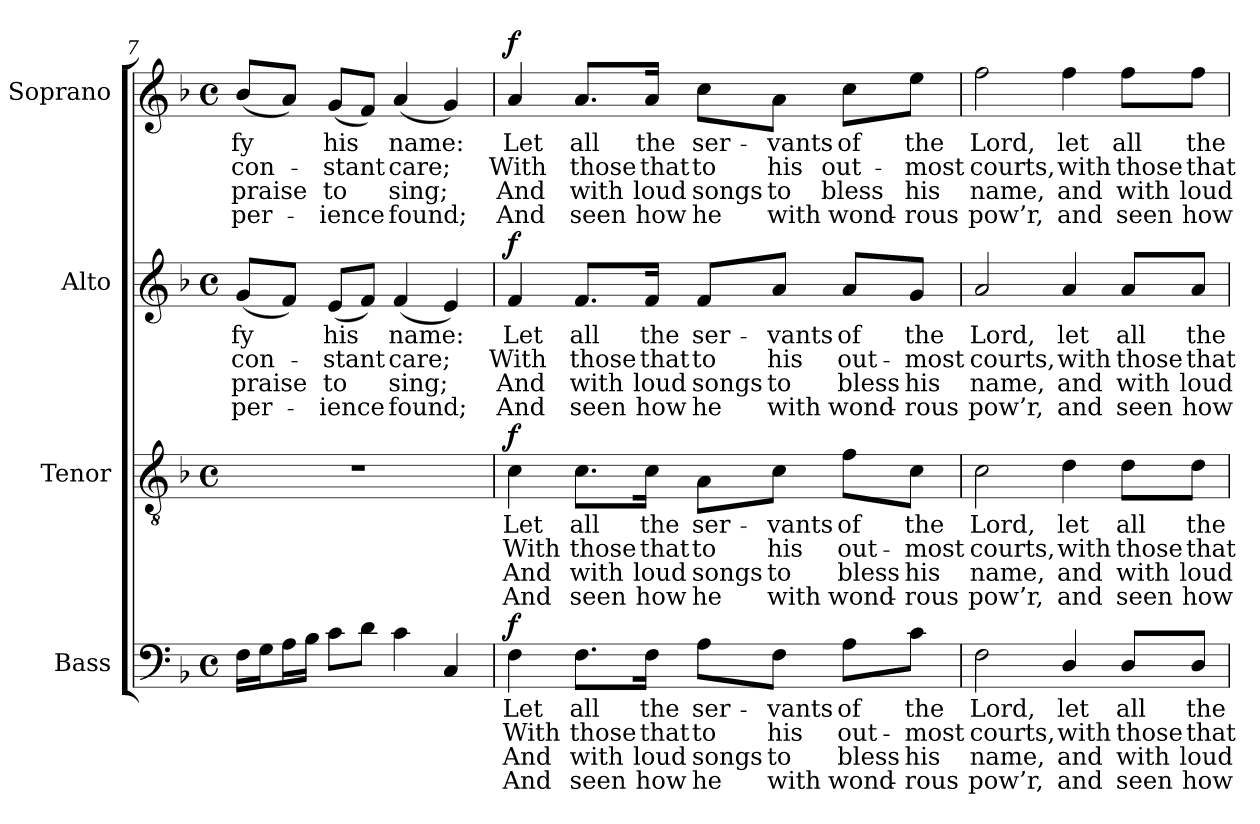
**kern	**text	**text	**text	**text	**dynam	**kern	**text	**text	**text	**text	**dynam	**kern	**text	**text	**text	**text	**dynam	**kern	**text	**text	**text	**text	**dynam
*part4	*part4	*part4	*part4	*part4	*part4	*part3	*part3	*part3	*part3	*part3	*part3	*part2	*part2	*part2	*part2	*part2	*part2	*part1	*part1	*part1	*part1	*part1	*part1
*staff4	*staff4	*staff4	*staff4	*staff4	*staff4	*staff3	*staff3	*staff3	*staff3	*staff3	*staff3	*staff2	*staff2	*staff2	*staff2	*staff2	*staff2	*staff1	*staff1	*staff1	*staff1	*staff1	*staff1
*I"Bass	*	*	*	*	*	*I"Tenor	*	*	*	*	*	*I"Alto	*	*	*	*	*	*I"Soprano	*	*	*	*	*
*I'B.	*	*	*	*	*	*I'T.	*	*	*	*	*	*I'A.	*	*	*	*	*	*I'S.	*	*	*	*	*
*clefF4	*	*	*	*	*	*clefGv2	*	*	*	*	*	*clefG2	*	*	*	*	*	*clefG2	*	*	*	*	*
*	*	*	*	*	*	*ITrd7c12	*	*	*	*	*	*	*	*	*	*	*	*	*	*	*	*	*
*k[b-]	*	*	*	*	*	*k[b-]	*	*	*	*	*	*k[b-]	*	*	*	*	*	*k[b-]	*	*	*	*	*
*F:	*	*	*	*	*	*F:	*	*	*	*	*	*F:	*	*	*	*	*	*F:	*	*	*	*	*
*M4/4	*	*	*	*	*	*M4/4	*	*	*	*	*	*M4/4	*	*	*	*	*	*M4/4	*	*	*	*	*
*met(c)	*	*	*	*	*	*met(c)	*	*	*	*	*	*met(c)	*	*	*	*	*	*met(c)	*	*	*	*	*
=7	=7	=7	=7	=7	=7	=7	=7	=7	=7	=7	=7	=7	=7	=7	=7	=7	=7	=7	=7	=7	=7	=7	=7
!	!	!	!	!	!	!	!	!	!	!	!	!	!LO:LY:b:color=#000000	!LO:LY:b:color=#000000	!LO:LY:b:color=#000000	!LO:LY:b:color=#000000	!	!	!	!	!	!	!
!	!	!	!	!	!	!	!	!	!	!	!	!	!	!	!	!	!	!	!LO:LY:b:color=#000000	!LO:LY:b:color=#000000	!LO:LY:b:color=#000000	!LO:LY:b:color=#000000	!
16Fi\LL	.	.	.	.	.	1r	.	.	.	.	.	(8gi/L	-fy	con-	-praise	per-	.	(8b-i/L	-fy	con-	-praise	per-	.
16Gi\J	.	.	.	.	.	.	.	.	.	.	.	.	.	.	.	.	.	.	.	.	.	.	.
16Ai\L	.	.	.	.	.	.	.	.	.	.	.	8fi/J)	.	.	.	.	.	8ai/J)	.	.	.	.	.
16B-i\JJ	.	.	.	.	.	.	.	.	.	.	.	.	.	.	.	.	.	.	.	.	.	.	.
!	!	!	!	!	!	!	!	!	!	!	!	!	!LO:LY:b:color=#000000	!LO:LY:b:color=#000000	!LO:LY:b:color=#000000	!LO:LY:b:color=#000000	!	!	!	!	!	!	!
!	!	!	!	!	!	!	!	!	!	!	!	!	!	!	!	!	!	!	!LO:LY:b:color=#000000	!LO:LY:b:color=#000000	!LO:LY:b:color=#000000	!LO:LY:b:color=#000000	!
8ci\L	.	.	.	.	.	.	.	.	.	.	.	(8ei/L	his	-stant	-to	ience	.	(8gi/L	his	-stant	-to	ience	.
8di\J	.	.	.	.	.	.	.	.	.	.	.	8fi/J)	.	.	.	.	.	8fi/J)	.	.	.	.	.
!	!	!	!	!	!	!	!	!	!	!	!	!	!LO:LY:b:color=#000000	!LO:LY:b:color=#000000	!LO:LY:b:color=#000000	!LO:LY:b:color=#000000	!	!	!	!	!	!	!
!	!	!	!	!	!	!	!	!	!	!	!	!	!	!	!	!	!	!	!LO:LY:b:color=#000000	!LO:LY:b:color=#000000	!LO:LY:b:color=#000000	!LO:LY:b:color=#000000	!
4ci\	.	.	.	.	.	.	.	.	.	.	.	(4fi/	name:	care;	sing;	found;	.	(4ai/	name:	care;	sing;	found;	.
4Ci/	.	.	.	.	.	.	.	.	.	.	.	4ei/)	.	.	.	.	.	4gi/)	.	.	.	.	.
=8	=8	=8	=8	=8	=8	=8	=8	=8	=8	=8	=8	=8	=8	=8	=8	=8	=8	=8	=8	=8	=8	=8	=8
!	!LO:LY:b:color=#000000	!LO:LY:b:color=#000000	!LO:LY:b:color=#000000	!LO:LY:b:color=#000000	!	!	!	!	!	!	!	!	!	!	!	!	!	!	!	!	!	!	!
!	!	!	!	!	!	!	!LO:LY:b:color=#000000	!LO:LY:b:color=#000000	!LO:LY:b:color=#000000	!LO:LY:b:color=#000000	!	!	!	!	!	!	!	!	!	!	!	!	!
!	!	!	!	!	!	!	!	!	!	!	!	!	!LO:LY:b:color=#000000	!LO:LY:b:color=#000000	!LO:LY:b:color=#000000	!LO:LY:b:color=#000000	!	!	!	!	!	!	!
!	!	!	!	!	!	!	!	!	!	!	!	!	!	!	!	!	!	!	!LO:LY:b:color=#000000	!LO:LY:b:color=#000000	!LO:LY:b:color=#000000	!LO:LY:b:color=#000000	!
4Fi\	Let	With	And	And	f	4Ci\	Let	With	And	And	f	4fi/	Let	With	And	And	f	4ai/	Let	With	And	And	f
!	!LO:LY:b:color=#000000	!LO:LY:b:color=#000000	!LO:LY:b:color=#000000	!LO:LY:b:color=#000000	!	!	!	!	!	!	!	!	!	!	!	!	!	!	!	!	!	!	!
!	!	!	!	!	!	!	!LO:LY:b:color=#000000	!LO:LY:b:color=#000000	!LO:LY:b:color=#000000	!LO:LY:b:color=#000000	!	!	!	!	!	!	!	!	!	!	!	!	!
!	!	!	!	!	!	!	!	!	!	!	!	!	!LO:LY:b:color=#000000	!LO:LY:b:color=#000000	!LO:LY:b:color=#000000	!LO:LY:b:color=#000000	!	!	!	!	!	!	!
!	!	!	!	!	!	!	!	!	!	!	!	!	!	!	!	!	!	!	!LO:LY:b:color=#000000	!LO:LY:b:color=#000000	!LO:LY:b:color=#000000	!LO:LY:b:color=#000000	!
8.Fi\L	all	those	with	seen	.	8.Ci\L	all	those	with	seen	.	8.fi/L	all	those	with	seen	.	8.ai/L	all	those	with	seen	.
!	!LO:LY:b:color=#000000	!LO:LY:b:color=#000000	!LO:LY:b:color=#000000	!LO:LY:b:color=#000000	!	!	!	!	!	!	!	!	!	!	!	!	!	!	!	!	!	!	!
!	!	!	!	!	!	!	!LO:LY:b:color=#000000	!LO:LY:b:color=#000000	!LO:LY:b:color=#000000	!LO:LY:b:color=#000000	!	!	!	!	!	!	!	!	!	!	!	!	!
!	!	!	!	!	!	!	!	!	!	!	!	!	!LO:LY:b:color=#000000	!LO:LY:b:color=#000000	!LO:LY:b:color=#000000	!LO:LY:b:color=#000000	!	!	!	!	!	!	!
!	!	!	!	!	!	!	!	!	!	!	!	!	!	!	!	!	!	!	!LO:LY:b:color=#000000	!LO:LY:b:color=#000000	!LO:LY:b:color=#000000	!LO:LY:b:color=#000000	!
16Fi\Jk	the	that	loud	how	.	16Ci\Jk	the	that	loud	how	.	16fi/Jk	the	that	loud	how	.	16ai/Jk	the	that	loud	how	.
!	!LO:LY:b:color=#000000	!LO:LY:b:color=#000000	!LO:LY:b:color=#000000	!LO:LY:b:color=#000000	!	!	!	!	!	!	!	!	!	!	!	!	!	!	!	!	!	!	!
!	!	!	!	!	!	!	!LO:LY:b:color=#000000	!LO:LY:b:color=#000000	!LO:LY:b:color=#000000	!LO:LY:b:color=#000000	!	!	!	!	!	!	!	!	!	!	!	!	!
!	!	!	!	!	!	!	!	!	!	!	!	!	!LO:LY:b:color=#000000	!LO:LY:b:color=#000000	!LO:LY:b:color=#000000	!LO:LY:b:color=#000000	!	!	!	!	!	!	!
!	!	!	!	!	!	!	!	!	!	!	!	!	!	!	!	!	!	!	!LO:LY:b:color=#000000	!LO:LY:b:color=#000000	!LO:LY:b:color=#000000	!LO:LY:b:color=#000000	!
8Ai\L	ser-	to	songs	he	.	8AAi\L	ser-	to	songs	he	.	8fi/L	ser-	to	songs	he	.	8cci\L	ser-	to	songs	he	.
!	!LO:LY:b:color=#000000	!LO:LY:b:color=#000000	!LO:LY:b:color=#000000	!LO:LY:b:color=#000000	!	!	!	!	!	!	!	!	!	!	!	!	!	!	!	!	!	!	!
!	!	!	!	!	!	!	!LO:LY:b:color=#000000	!LO:LY:b:color=#000000	!LO:LY:b:color=#000000	!LO:LY:b:color=#000000	!	!	!	!	!	!	!	!	!	!	!	!	!
!	!	!	!	!	!	!	!	!	!	!	!	!	!LO:LY:b:color=#000000	!LO:LY:b:color=#000000	!LO:LY:b:color=#000000	!LO:LY:b:color=#000000	!	!	!	!	!	!	!
!	!	!	!	!	!	!	!	!	!	!	!	!	!	!	!	!	!	!	!LO:LY:b:color=#000000	!LO:LY:b:color=#000000	!LO:LY:b:color=#000000	!LO:LY:b:color=#000000	!
8Fi\J	-vants	his	to	with	.	8Ci\J	-vants	his	to	with	.	8ai/J	-vants	his	to	with	.	8ai\J	-vants	his	to	with	.
!	!LO:LY:b:color=#000000	!LO:LY:b:color=#000000	!LO:LY:b:color=#000000	!LO:LY:b:color=#000000	!	!	!	!	!	!	!	!	!	!	!	!	!	!	!	!	!	!	!
!	!	!	!	!	!	!	!LO:LY:b:color=#000000	!LO:LY:b:color=#000000	!LO:LY:b:color=#000000	!LO:LY:b:color=#000000	!	!	!	!	!	!	!	!	!	!	!	!	!
!	!	!	!	!	!	!	!	!	!	!	!	!	!LO:LY:b:color=#000000	!LO:LY:b:color=#000000	!LO:LY:b:color=#000000	!LO:LY:b:color=#000000	!	!	!	!	!	!	!
!	!	!	!	!	!	!	!	!	!	!	!	!	!	!	!	!	!	!	!LO:LY:b:color=#000000	!LO:LY:b:color=#000000	!LO:LY:b:color=#000000	!LO:LY:b:color=#000000	!
8Ai\L	of	out-	bless	wond-	.	8Fi\L	of	out-	bless	wond-	.	8ai/L	of	out-	bless	wond-	.	8cci\L	of	out-	bless	wond-	.
!	!LO:LY:b:color=#000000	!LO:LY:b:color=#000000	!LO:LY:b:color=#000000	!LO:LY:b:color=#000000	!	!	!	!	!	!	!	!	!	!	!	!	!	!	!	!	!	!	!
!	!	!	!	!	!	!	!LO:LY:b:color=#000000	!LO:LY:b:color=#000000	!LO:LY:b:color=#000000	!LO:LY:b:color=#000000	!	!	!	!	!	!	!	!	!	!	!	!	!
!	!	!	!	!	!	!	!	!	!	!	!	!	!LO:LY:b:color=#000000	!LO:LY:b:color=#000000	!LO:LY:b:color=#000000	!LO:LY:b:color=#000000	!	!	!	!	!	!	!
!	!	!	!	!	!	!	!	!	!	!	!	!	!	!	!	!	!	!	!LO:LY:b:color=#000000	!LO:LY:b:color=#000000	!LO:LY:b:color=#000000	!LO:LY:b:color=#000000	!
8ci\J	the	-most	-his	rous	.	8Ci\J	the	-most	-his	rous	.	8gi/J	the	-most	-his	rous	.	8eei\J	the	-most	-his	rous	.
!!LO:PB:g=z
=9	=9	=9	=9	=9	=9	=9	=9	=9	=9	=9	=9	=9	=9	=9	=9	=9	=9	=9	=9	=9	=9	=9	=9
!	!LO:LY:b:color=#000000	!LO:LY:b:color=#000000	!LO:LY:b:color=#000000	!LO:LY:b:color=#000000	!	!	!	!	!	!	!	!	!	!	!	!	!	!	!	!	!	!	!
!	!	!	!	!	!	!	!LO:LY:b:color=#000000	!LO:LY:b:color=#000000	!LO:LY:b:color=#000000	!LO:LY:b:color=#000000	!	!	!	!	!	!	!	!	!	!	!	!	!
!	!	!	!	!	!	!	!	!	!	!	!	!	!LO:LY:b:color=#000000	!LO:LY:b:color=#000000	!LO:LY:b:color=#000000	!LO:LY:b:color=#000000	!	!	!	!	!	!	!
!	!	!	!	!	!	!	!	!	!	!	!	!	!	!	!	!	!	!	!LO:LY:b:color=#000000	!LO:LY:b:color=#000000	!LO:LY:b:color=#000000	!LO:LY:b:color=#000000	!
2Fi\	Lord,	courts,	name,	pow’r,	.	2Ci\	Lord,	courts,	name,	pow’r,	.	2ai/	Lord,	courts,	name,	pow’r,	.	2ffi\	Lord,	courts,	name,	pow’r,	.
!	!LO:LY:b:color=#000000	!LO:LY:b:color=#000000	!LO:LY:b:color=#000000	!LO:LY:b:color=#000000	!	!	!	!	!	!	!	!	!	!	!	!	!	!	!	!	!	!	!
!	!	!	!	!	!	!	!LO:LY:b:color=#000000	!LO:LY:b:color=#000000	!LO:LY:b:color=#000000	!LO:LY:b:color=#000000	!	!	!	!	!	!	!	!	!	!	!	!	!
!	!	!	!	!	!	!	!	!	!	!	!	!	!LO:LY:b:color=#000000	!LO:LY:b:color=#000000	!LO:LY:b:color=#000000	!LO:LY:b:color=#000000	!	!	!	!	!	!	!
!	!	!	!	!	!	!	!	!	!	!	!	!	!	!	!	!	!	!	!LO:LY:b:color=#000000	!LO:LY:b:color=#000000	!LO:LY:b:color=#000000	!LO:LY:b:color=#000000	!
4Di/	let	with	and	and	.	4Di\	let	with	and	and	.	4ai/	let	with	and	and	.	4ffi\	let	with	and	and	.
!	!LO:LY:b:color=#000000	!LO:LY:b:color=#000000	!LO:LY:b:color=#000000	!LO:LY:b:color=#000000	!	!	!	!	!	!	!	!	!	!	!	!	!	!	!	!	!	!	!
!	!	!	!	!	!	!	!LO:LY:b:color=#000000	!LO:LY:b:color=#000000	!LO:LY:b:color=#000000	!LO:LY:b:color=#000000	!	!	!	!	!	!	!	!	!	!	!	!	!
!	!	!	!	!	!	!	!	!	!	!	!	!	!LO:LY:b:color=#000000	!LO:LY:b:color=#000000	!LO:LY:b:color=#000000	!LO:LY:b:color=#000000	!	!	!	!	!	!	!
!	!	!	!	!	!	!	!	!	!	!	!	!	!	!	!	!	!	!	!LO:LY:b:color=#000000	!LO:LY:b:color=#000000	!LO:LY:b:color=#000000	!LO:LY:b:color=#000000	!
8Di/L	all	those	with	seen	.	8Di\L	all	those	with	seen	.	8ai/L	all	those	with	seen	.	8ffi\L	all	those	with	seen	.
!	!LO:LY:b:color=#000000	!LO:LY:b:color=#000000	!LO:LY:b:color=#000000	!LO:LY:b:color=#000000	!	!	!	!	!	!	!	!	!	!	!	!	!	!	!	!	!	!	!
!	!	!	!	!	!	!	!LO:LY:b:color=#000000	!LO:LY:b:color=#000000	!LO:LY:b:color=#000000	!LO:LY:b:color=#000000	!	!	!	!	!	!	!	!	!	!	!	!	!
!	!	!	!	!	!	!	!	!	!	!	!	!	!LO:LY:b:color=#000000	!LO:LY:b:color=#000000	!LO:LY:b:color=#000000	!LO:LY:b:color=#000000	!	!	!	!	!	!	!
!	!	!	!	!	!	!	!	!	!	!	!	!	!	!	!	!	!	!	!LO:LY:b:color=#000000	!LO:LY:b:color=#000000	!LO:LY:b:color=#000000	!LO:LY:b:color=#000000	!
8Di/J	the	that	loud	how	.	8Di\J	the	that	loud	how	.	8ai/J	the	that	loud	how	.	8ffi\J	the	that	loud	how	.
=	=	=	=	=	=	=	=	=	=	=	=	=	=	=	=	=	=	=	=	=	=	=	=
*-	*-	*-	*-	*-	*-	*-	*-	*-	*-	*-	*-	*-	*-	*-	*-	*-	*-	*-	*-	*-	*-	*-	*-
